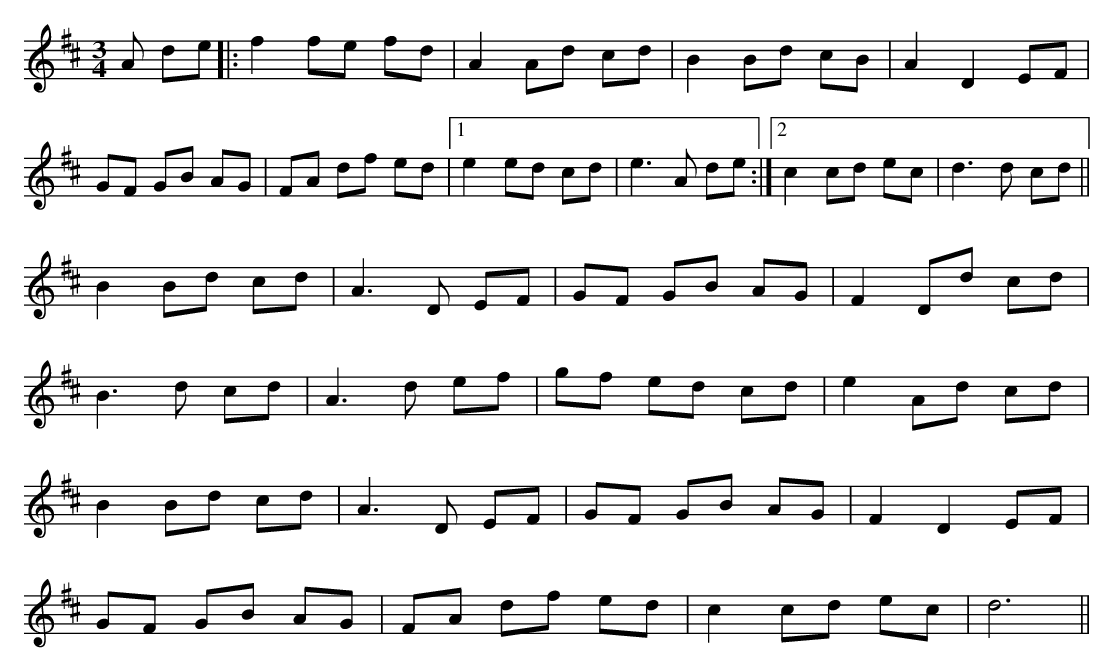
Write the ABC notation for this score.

X:1
M:3/4
K:D
A de|:f2 fe fd|A2 Ad cd|B2 Bd cB|A2 D2 EF|
GF GB AG|FA df ed|1 e2 ed cd|e3 A de:|2 c2 cd ec|d3 d cd||
B2 Bd cd|A3 D EF|GF GB AG|F2 Dd cd|
B3 d cd|A3 d ef|gf ed cd|e2 Ad cd|
B2 Bd cd|A3 D EF|GF GB AG|F2 D2 EF|
GF GB AG|FA df ed|c2 cd ec|d6||
